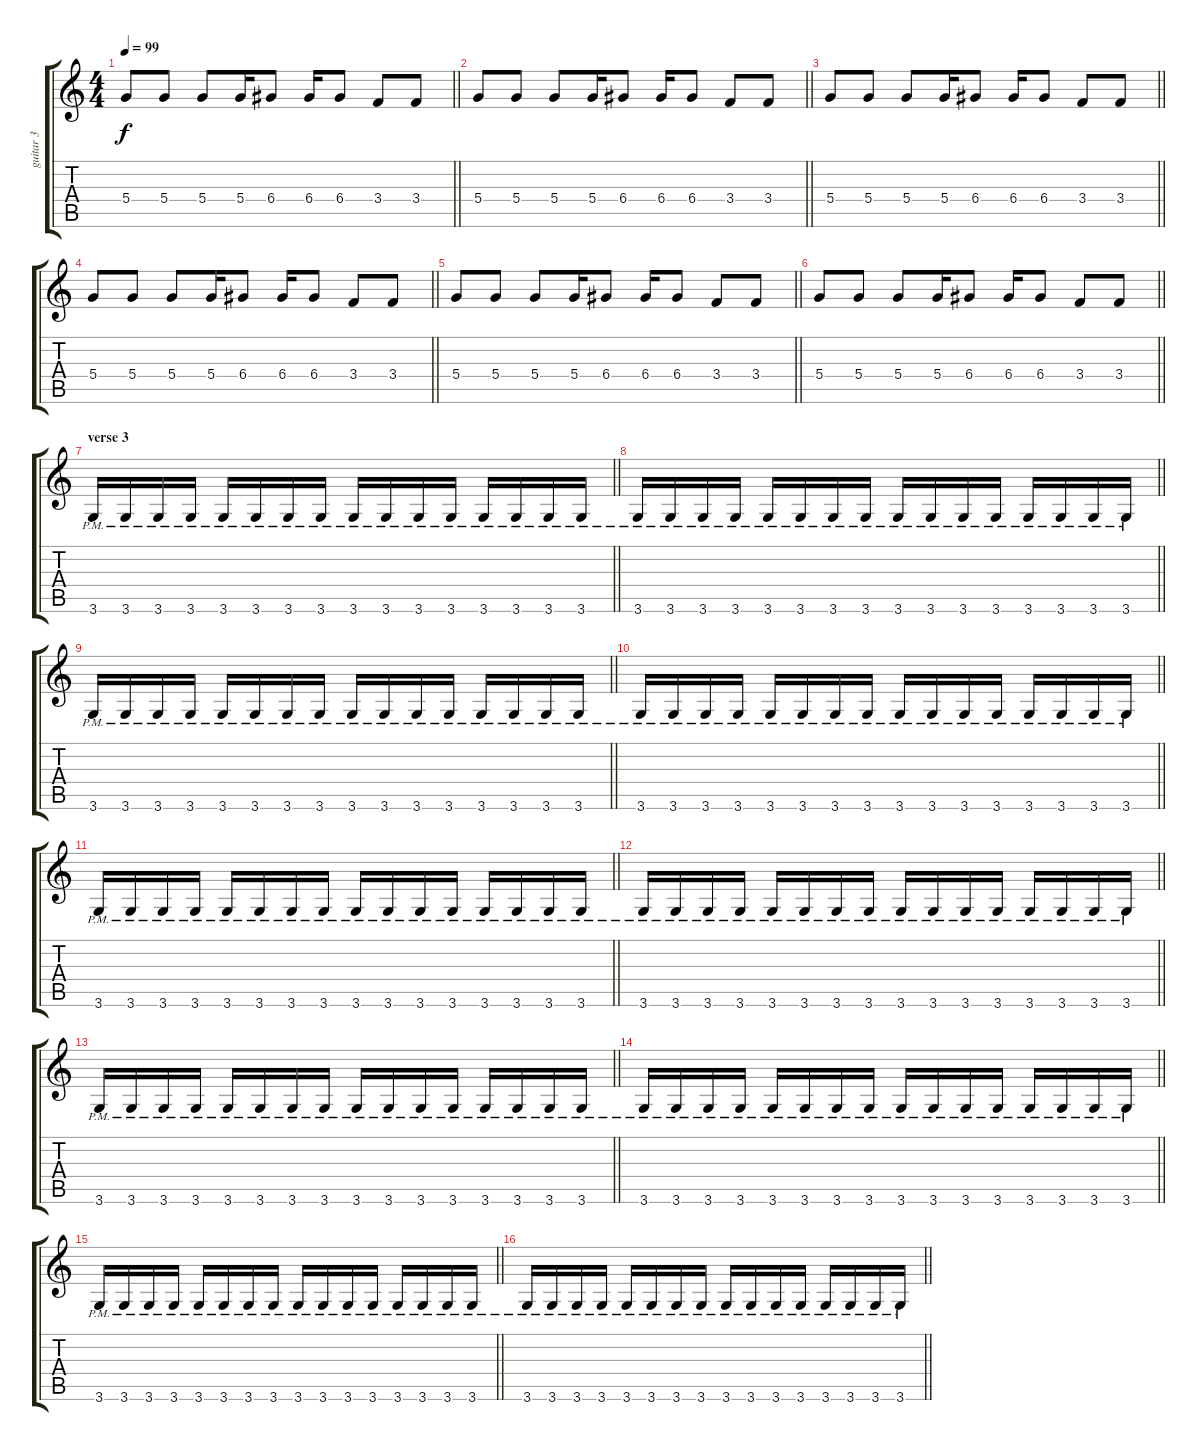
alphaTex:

\track ("guitar 3" "guitar 3") {instrument distortionguitar}
\staff {score tabs}
\tuning (E4 B3 G3 D3 A2 E2) {hide}
\ts (4 4)
\tempo 99
\clef g2
\barLineRight lightlight
\ks c
5.4.8{dy f} 5.4.8 5.4.8 5.4.16 6.4.8 6.4.16 6.4.8 3.4.8 3.4.8 |
\barLineRight lightlight
5.4.8 5.4.8 5.4.8 5.4.16 6.4.8 6.4.16 6.4.8 3.4.8 3.4.8 |
\barLineRight lightlight
5.4.8 5.4.8 5.4.8 5.4.16 6.4.8 6.4.16 6.4.8 3.4.8 3.4.8 |
\barLineRight lightlight
5.4.8 5.4.8 5.4.8 5.4.16 6.4.8 6.4.16 6.4.8 3.4.8 3.4.8 |
\barLineRight lightlight
5.4.8 5.4.8 5.4.8 5.4.16 6.4.8 6.4.16 6.4.8 3.4.8 3.4.8 |
\barLineRight lightlight
5.4.8 5.4.8 5.4.8 5.4.16 6.4.8 6.4.16 6.4.8 3.4.8 3.4.8 |
\section ("" "verse 3")
\barLineRight lightlight
3.6{pm}.16 3.6{pm}.16 3.6{pm}.16 3.6{pm}.16 3.6{pm}.16 3.6{pm}.16 3.6{pm}.16 3.6{pm}.16 3.6{pm}.16 3.6{pm}.16 3.6{pm}.16 3.6{pm}.16 3.6{pm}.16 3.6{pm}.16 3.6{pm}.16 3.6{pm}.16 |
\barLineRight lightlight
3.6{pm}.16 3.6{pm}.16 3.6{pm}.16 3.6{pm}.16 3.6{pm}.16 3.6{pm}.16 3.6{pm}.16 3.6{pm}.16 3.6{pm}.16 3.6{pm}.16 3.6{pm}.16 3.6{pm}.16 3.6{pm}.16 3.6{pm}.16 3.6{pm}.16 3.6{pm}.16 |
\barLineRight lightlight
3.6{pm}.16 3.6{pm}.16 3.6{pm}.16 3.6{pm}.16 3.6{pm}.16 3.6{pm}.16 3.6{pm}.16 3.6{pm}.16 3.6{pm}.16 3.6{pm}.16 3.6{pm}.16 3.6{pm}.16 3.6{pm}.16 3.6{pm}.16 3.6{pm}.16 3.6{pm}.16 |
\barLineRight lightlight
3.6{pm}.16 3.6{pm}.16 3.6{pm}.16 3.6{pm}.16 3.6{pm}.16 3.6{pm}.16 3.6{pm}.16 3.6{pm}.16 3.6{pm}.16 3.6{pm}.16 3.6{pm}.16 3.6{pm}.16 3.6{pm}.16 3.6{pm}.16 3.6{pm}.16 3.6{pm}.16 |
\barLineRight lightlight
3.6{pm}.16 3.6{pm}.16 3.6{pm}.16 3.6{pm}.16 3.6{pm}.16 3.6{pm}.16 3.6{pm}.16 3.6{pm}.16 3.6{pm}.16 3.6{pm}.16 3.6{pm}.16 3.6{pm}.16 3.6{pm}.16 3.6{pm}.16 3.6{pm}.16 3.6{pm}.16 |
\barLineRight lightlight
3.6{pm}.16 3.6{pm}.16 3.6{pm}.16 3.6{pm}.16 3.6{pm}.16 3.6{pm}.16 3.6{pm}.16 3.6{pm}.16 3.6{pm}.16 3.6{pm}.16 3.6{pm}.16 3.6{pm}.16 3.6{pm}.16 3.6{pm}.16 3.6{pm}.16 3.6{pm}.16 |
\barLineRight lightlight
3.6{pm}.16 3.6{pm}.16 3.6{pm}.16 3.6{pm}.16 3.6{pm}.16 3.6{pm}.16 3.6{pm}.16 3.6{pm}.16 3.6{pm}.16 3.6{pm}.16 3.6{pm}.16 3.6{pm}.16 3.6{pm}.16 3.6{pm}.16 3.6{pm}.16 3.6{pm}.16 |
\barLineRight lightlight
3.6{pm}.16 3.6{pm}.16 3.6{pm}.16 3.6{pm}.16 3.6{pm}.16 3.6{pm}.16 3.6{pm}.16 3.6{pm}.16 3.6{pm}.16 3.6{pm}.16 3.6{pm}.16 3.6{pm}.16 3.6{pm}.16 3.6{pm}.16 3.6{pm}.16 3.6{pm}.16 |
\barLineRight lightlight
3.6{pm}.16 3.6{pm}.16 3.6{pm}.16 3.6{pm}.16 3.6{pm}.16 3.6{pm}.16 3.6{pm}.16 3.6{pm}.16 3.6{pm}.16 3.6{pm}.16 3.6{pm}.16 3.6{pm}.16 3.6{pm}.16 3.6{pm}.16 3.6{pm}.16 3.6{pm}.16 |
\barLineRight lightlight
3.6{pm}.16 3.6{pm}.16 3.6{pm}.16 3.6{pm}.16 3.6{pm}.16 3.6{pm}.16 3.6{pm}.16 3.6{pm}.16 3.6{pm}.16 3.6{pm}.16 3.6{pm}.16 3.6{pm}.16 3.6{pm}.16 3.6{pm}.16 3.6{pm}.16 3.6{pm}.16
